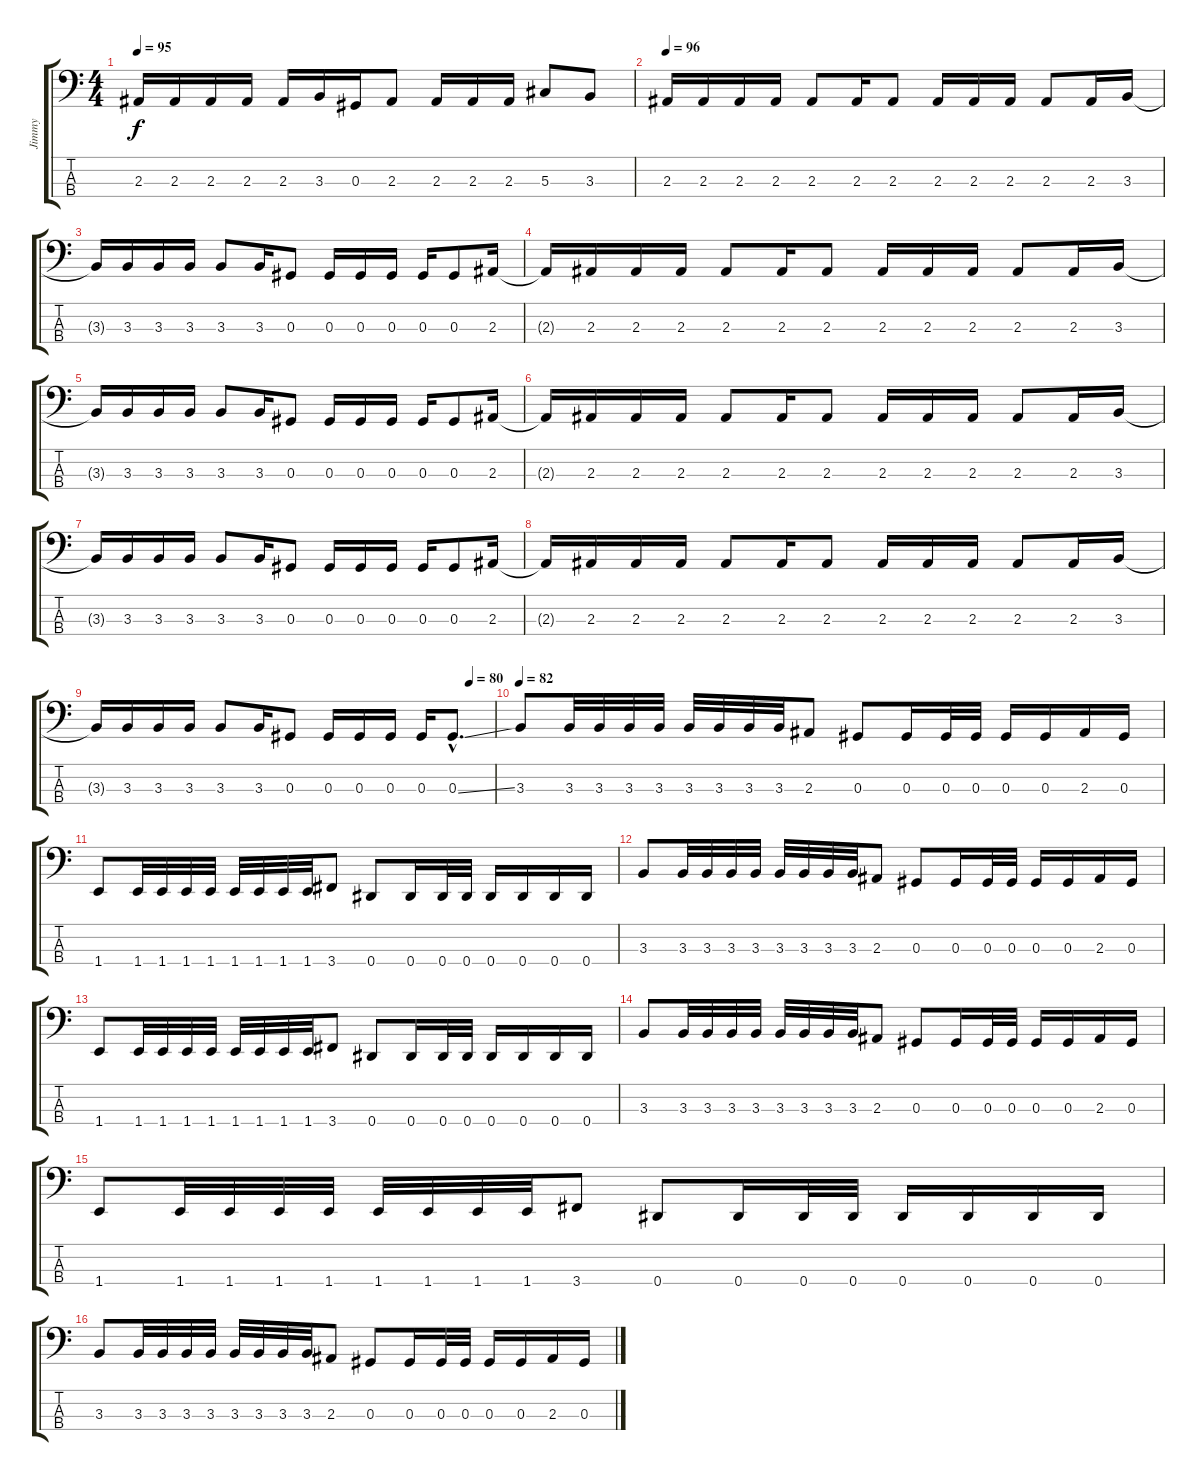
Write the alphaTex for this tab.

\track ("Jimmy" "Jimmy") {instrument electricbasspick}
\staff {score tabs}
\tuning (Gb2 Db2 Ab1 Eb1) {hide}
\ts (4 4)
\tempo 95
\clef f4
\ks c
2.3{t}.16{dy f} 2.3.16 2.3.16 2.3.16 2.3.16 3.3.16 0.3.16 2.3.8 2.3.16 2.3.16 2.3.16 5.3.8 3.3.8 |
\tempo 96
2.3.16 2.3.16 2.3.16 2.3.16 2.3.8 2.3.16 2.3.8 2.3.16 2.3.16 2.3.16 2.3.8 2.3.16 3.3.16 |
3.3{t}.16 3.3.16 3.3.16 3.3.16 3.3.8 3.3.16 0.3.8 0.3.16 0.3.16 0.3.16 0.3.16 0.3.8 2.3.16 |
2.3{t}.16 2.3.16 2.3.16 2.3.16 2.3.8 2.3.16 2.3.8 2.3.16 2.3.16 2.3.16 2.3.8 2.3.16 3.3.16 |
3.3{t}.16 3.3.16 3.3.16 3.3.16 3.3.8 3.3.16 0.3.8 0.3.16 0.3.16 0.3.16 0.3.16 0.3.8 2.3.16 |
2.3{t}.16 2.3.16 2.3.16 2.3.16 2.3.8 2.3.16 2.3.8 2.3.16 2.3.16 2.3.16 2.3.8 2.3.16 3.3.16 |
3.3{t}.16 3.3.16 3.3.16 3.3.16 3.3.8 3.3.16 0.3.8 0.3.16 0.3.16 0.3.16 0.3.16 0.3.8 2.3.16 |
2.3{t}.16 2.3.16 2.3.16 2.3.16 2.3.8 2.3.16 2.3.8 2.3.16 2.3.16 2.3.16 2.3.8 2.3.16 3.3.16 |
\tempo (80 0.9375)
3.3{t}.16 3.3.16 3.3.16 3.3.16 3.3.8 3.3.16 0.3.8 0.3.16 0.3.16 0.3.16 0.3.16 0.3{ss hac}.8{d} |
\tempo 82
3.3.8 3.3.32 3.3.32 3.3.32 3.3.32 3.3.32 3.3.32 3.3.32 3.3.32 2.3.8 0.3.8 0.3.16 0.3.32 0.3.32 0.3.16 0.3.16 2.3.16 0.3.16 |
1.4.8 1.4.32 1.4.32 1.4.32 1.4.32 1.4.32 1.4.32 1.4.32 1.4.32 3.4.8 0.4.8 0.4.16 0.4.32 0.4.32 0.4.16 0.4.16 0.4.16 0.4.16 |
3.3.8 3.3.32 3.3.32 3.3.32 3.3.32 3.3.32 3.3.32 3.3.32 3.3.32 2.3.8 0.3.8 0.3.16 0.3.32 0.3.32 0.3.16 0.3.16 2.3.16 0.3.16 |
1.4.8 1.4.32 1.4.32 1.4.32 1.4.32 1.4.32 1.4.32 1.4.32 1.4.32 3.4.8 0.4.8 0.4.16 0.4.32 0.4.32 0.4.16 0.4.16 0.4.16 0.4.16 |
3.3.8 3.3.32 3.3.32 3.3.32 3.3.32 3.3.32 3.3.32 3.3.32 3.3.32 2.3.8 0.3.8 0.3.16 0.3.32 0.3.32 0.3.16 0.3.16 2.3.16 0.3.16 |
1.4.8 1.4.32 1.4.32 1.4.32 1.4.32 1.4.32 1.4.32 1.4.32 1.4.32 3.4.8 0.4.8 0.4.16 0.4.32 0.4.32 0.4.16 0.4.16 0.4.16 0.4.16 |
3.3.8 3.3.32 3.3.32 3.3.32 3.3.32 3.3.32 3.3.32 3.3.32 3.3.32 2.3.8 0.3.8 0.3.16 0.3.32 0.3.32 0.3.16 0.3.16 2.3.16 0.3.16
